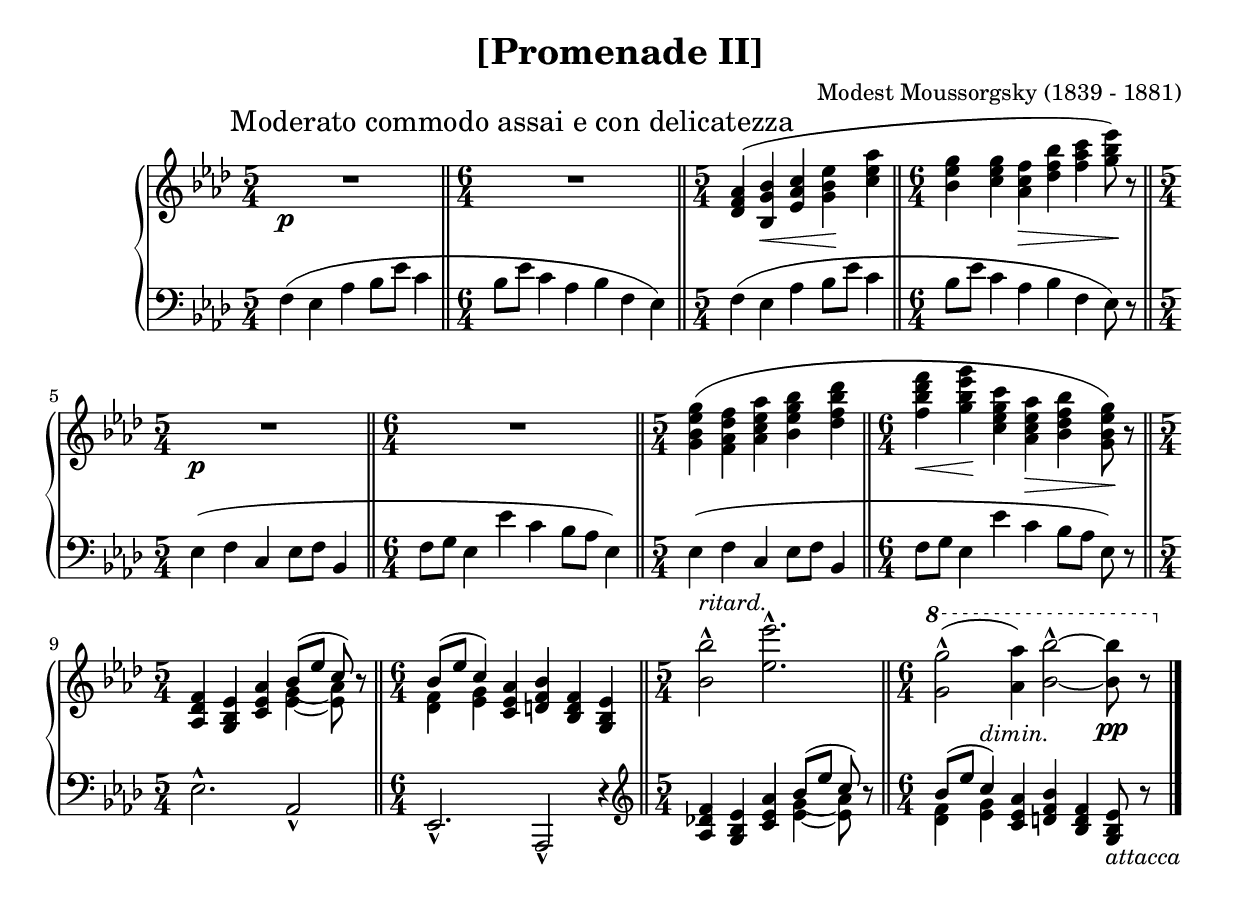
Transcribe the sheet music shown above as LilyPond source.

\version "2.18.2"
\language "english"

\header {
  title        = "[Promenade II]"
  composer     = "Modest Moussorgsky (1839 - 1881)"
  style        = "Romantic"
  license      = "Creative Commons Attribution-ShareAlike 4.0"
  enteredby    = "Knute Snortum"
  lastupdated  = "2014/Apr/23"
  date         = "1874"
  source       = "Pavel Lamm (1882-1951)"

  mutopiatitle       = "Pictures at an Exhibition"
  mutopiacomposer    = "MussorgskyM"
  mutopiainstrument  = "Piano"
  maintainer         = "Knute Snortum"
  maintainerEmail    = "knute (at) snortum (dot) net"
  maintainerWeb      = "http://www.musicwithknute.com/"
}

moderato = {
  \once
  \override Score.RehearsalMark.self-alignment-X = #LEFT
  \mark "Moderato commodo assai e con delicatezza" 
}

ritard = \markup { \italic "ritard." }
dimin = \markup { \italic "dimin." }
attacca = \markup { \italic "attacca" }

innerSlurAdjust = \shape #'((0.9 . 1.8) (0.6 . 2.1) (0.3 . 2.1) (0 . 1.8)) (

upper = {
  \time 5/4
  \clef treble
  \moderato 
  | R1 * 5/4 \p
  \time 6/4
  \bar "||"
  | R1 * 6/4
  \time 5/4
  \bar "||"
  | <df' f' af'>4 ( <bf g' bf'> \< <ef' af' c''> <g' bf' ef''> \!
    <c'' ef'' af''>
  \time 6/4
  \bar "||"
  | <bf' ef'' g''>4 <g' 'c'' ef''> <af' c'' f''> \> <df'' f'' bf''>
    <f'' af'' c'''> <g'' bf'' ef'''>8 ) \! r
  \time 5/4
  \bar "||"
  | R1 * 5/4 \p
  \time 6/4
  \bar "||"
  | R1 * 6/4
  \time 5/4
  \bar "||"
  | <g' bf' ef'' g''>4 ( <f' af' df'' f''>  <af' c'' ef'' af''>
    <bf' ef'' g'' bf''> <df'' f'' bf'' df'''>
  \time 6/4
  \bar "||"
  | <f'' bf'' df''' f'''>4 \< <g'' bf'' ef''' g'''> \! 
    <c'' ef'' g'' c'''> <af' c'' ef'' af''> \> <bf' df'' f'' bf''> 
    <g' bf' ef'' g''>8 ) \! r
  \time 5/4
  \bar "||"
  | <af df' f'>4 <g bf ef'> <c' ef' af'> 
    << 
      { bf'8 ( [ ef'' ] c'' ) } 
      \\ 
      {
        <<
          { g'4-\innerSlurAdjust af'8 ) } 
          { ef'4 ~ ef'8 }
        >>
      }
    >> 
    r8
  \time 6/4
  \bar "||"
  | << { bf'8 ( [ ef'' ] c''4 ) } \\ { <df' f'>4 <ef' g'> } >> 
    <c' ef' af'>4 <d' f' bf'> <bf d' f'> <g bf ef'>
  \time 5/4
  \bar "||"
  | <bf' bf''>2 ^^ ^ \ritard <ef'' ef'''>2. ^^
  \time 6/4
  \bar "||"
  | \ottava #1 <g'' g'''>2 ^^ ( <af'' af'''>4 ) 
    <bf'' bf'''>2 ^^ ~ q8 \pp r
  \bar "|."
}

lower = {
  \time 5/4
  \clef bass
  | f4 ( ef af bf8 ef' c'4
  \time 6/4
  | bf8 ef' c'4 af bf f ef )
  \time 5/4
  | f4 ( ef af bf8 ef' c'4
  \time 6/4
  | bf8 ef' c'4 af bf f ef8 ) r
  \time 5/4
  | ef4 ( f c ef8 f bf,4
  \time 6/4
  | f8 g ef4 ef' c' bf8 af ef4 )
  \time 5/4
  | ef4 ( f c ef8 f bf,4
  \time 6/4
  | f8 g ef4 ef' c' bf8 [ af ] ef8 ) r
  \time 5/4
  | ef2. ^^ af,2 _^
  \time 6/4
  | ef,2. _^ af,,2 _^ r4
  \clef treble
  | <af df' f'>4 <g bf ef'> <c' ef' af'> 
    << 
      { bf'8 ( [ ef'' ] c'' ) } 
      \\ 
      {
        <<
          { g'4-\innerSlurAdjust af'8 ) } 
          { ef'4 ~ ef'8 }
        >>
      }
    >> 
    r8
  \time 6/4
  \bar "||"
  | << { bf'8 ( [ ef'' ] c''4 ^ \dimin ) } \\ { <df' f'>4 <ef' g'> } >> 
    <c' ef' af'>4 <d' f' bf'> <bf d' f'> <g bf ef'>8 _ \attacca r
}

global = {
  \key af \major
  \accidentalStyle piano
}

\score {
  \new PianoStaff 
  <<
    \new Staff = "up" {
      \global
      \upper
    }
    \new Staff = "down" {
      \global
      \lower
    }
  >>
  \layout {
  }
  \midi {
    \tempo 4 = 88
  }
}
